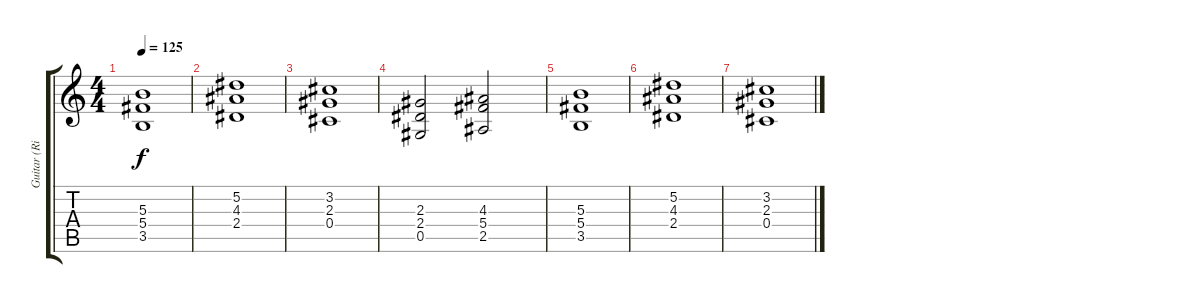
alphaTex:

\track ("Guitar (Ritmo)" "Guitar (Ri") {instrument distortionguitar}
\staff {score tabs}
\tuning (Eb4 Bb3 Gb3 Db3 Ab2 Eb2) {hide}
\ts (4 4)
\tempo 125
\clef g2
\ks c
(5.3 5.4 3.5).1{dy f} |
(5.2 4.3 2.4).1 |
(3.2 2.3 0.4).1 |
(2.3 2.4 0.5).2 (4.3 5.4 2.5).2 |
(5.3 5.4 3.5).1 |
(5.2 4.3 2.4).1 |
(3.2 2.3 0.4).1
